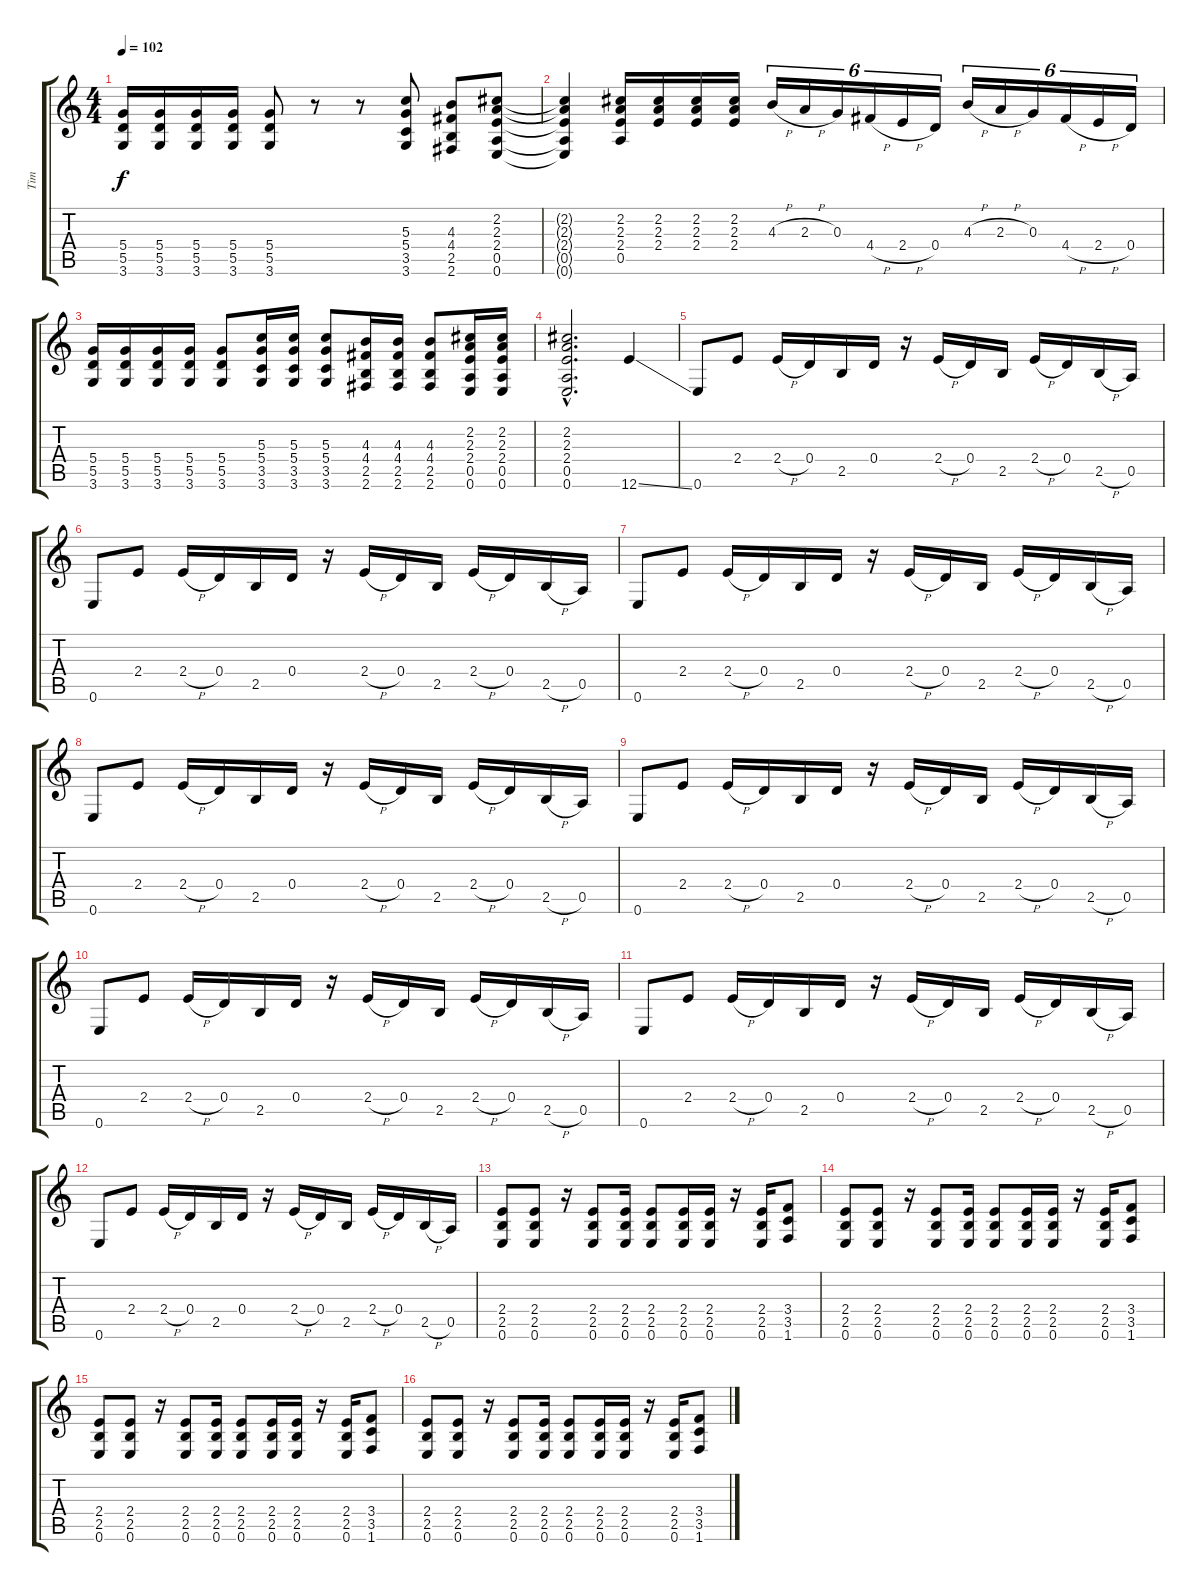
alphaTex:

\track ("Tim" "Tim") {instrument distortionguitar}
\staff {score tabs}
\tuning (E4 B3 G3 D3 A2 E2) {hide}
\ts (4 4)
\tempo 102
\clef g2
\ks c
(5.4 5.5 3.6).16{dy f} (5.4 5.5 3.6).16 (5.4 5.5 3.6).16 (5.4 5.5 3.6).16 (5.4 5.5 3.6).8 r.8 r.8 (5.3 5.4 3.5 3.6).8 (4.3 4.4 2.5 2.6).8 (2.2 2.3 2.4 0.5 0.6).8 |
(2.2{t} 2.3{t} 2.4{t} 0.5{t} 0.6{t}).4 (2.2 2.3 2.4 0.5).16 (2.2 2.3 2.4).16 (2.2 2.3 2.4).16 (2.2 2.3 2.4).16 4.3{h}.16{tu (6 4)} 2.3{h}.16{tu (6 4)} 0.3.16{tu (6 4)} 4.4{h}.16{tu (6 4)} 2.4{h}.16{tu (6 4)} 0.4.16{tu (6 4)} 4.3{h}.16{tu (6 4)} 2.3{h}.16{tu (6 4)} 0.3.16{tu (6 4)} 4.4{h}.16{tu (6 4)} 2.4{h}.16{tu (6 4)} 0.4.16{tu (6 4)} |
(5.4 5.5 3.6).16 (5.4 5.5 3.6).16 (5.4 5.5 3.6).16 (5.4 5.5 3.6).16 (5.4 5.5 3.6).8 (5.3 5.4 3.5 3.6).16 (5.3 5.4 3.5 3.6).16 (5.3 5.4 3.5 3.6).8 (4.3 4.4 2.5 2.6).16 (4.3 4.4 2.5 2.6).16 (4.3 4.4 2.5 2.6).8 (2.2 2.3 2.4 0.5 0.6).16 (2.2 2.3 2.4 0.5 0.6).16 |
(2.2{hac} 2.3{hac} 2.4{hac} 0.5{hac} 0.6{hac}).2{d} 12.6{ss}.4 |
0.6.8 2.4.8 2.4{h}.16 0.4.16 2.5.16 0.4.16 r.16 2.4{h}.16 0.4.16 2.5.16 2.4{h}.16 0.4.16 2.5{h}.16 0.5.16 |
0.6.8 2.4.8 2.4{h}.16 0.4.16 2.5.16 0.4.16 r.16 2.4{h}.16 0.4.16 2.5.16 2.4{h}.16 0.4.16 2.5{h}.16 0.5.16 |
0.6.8 2.4.8 2.4{h}.16 0.4.16 2.5.16 0.4.16 r.16 2.4{h}.16 0.4.16 2.5.16 2.4{h}.16 0.4.16 2.5{h}.16 0.5.16 |
0.6.8 2.4.8 2.4{h}.16 0.4.16 2.5.16 0.4.16 r.16 2.4{h}.16 0.4.16 2.5.16 2.4{h}.16 0.4.16 2.5{h}.16 0.5.16 |
0.6.8 2.4.8 2.4{h}.16 0.4.16 2.5.16 0.4.16 r.16 2.4{h}.16 0.4.16 2.5.16 2.4{h}.16 0.4.16 2.5{h}.16 0.5.16 |
0.6.8 2.4.8 2.4{h}.16 0.4.16 2.5.16 0.4.16 r.16 2.4{h}.16 0.4.16 2.5.16 2.4{h}.16 0.4.16 2.5{h}.16 0.5.16 |
0.6.8 2.4.8 2.4{h}.16 0.4.16 2.5.16 0.4.16 r.16 2.4{h}.16 0.4.16 2.5.16 2.4{h}.16 0.4.16 2.5{h}.16 0.5.16 |
0.6.8 2.4.8 2.4{h}.16 0.4.16 2.5.16 0.4.16 r.16 2.4{h}.16 0.4.16 2.5.16 2.4{h}.16 0.4.16 2.5{h}.16 0.5.16 |
(2.4 2.5 0.6).8 (2.4 2.5 0.6).8 r.16 (2.4 2.5 0.6).8 (2.4 2.5 0.6).16 (2.4 2.5 0.6).8 (2.4 2.5 0.6).16 (2.4 2.5 0.6).16 r.16 (2.4 2.5 0.6).16 (3.4 3.5 1.6).8 |
(2.4 2.5 0.6).8 (2.4 2.5 0.6).8 r.16 (2.4 2.5 0.6).8 (2.4 2.5 0.6).16 (2.4 2.5 0.6).8 (2.4 2.5 0.6).16 (2.4 2.5 0.6).16 r.16 (2.4 2.5 0.6).16 (3.4 3.5 1.6).8 |
(2.4 2.5 0.6).8 (2.4 2.5 0.6).8 r.16 (2.4 2.5 0.6).8 (2.4 2.5 0.6).16 (2.4 2.5 0.6).8 (2.4 2.5 0.6).16 (2.4 2.5 0.6).16 r.16 (2.4 2.5 0.6).16 (3.4 3.5 1.6).8 |
(2.4 2.5 0.6).8 (2.4 2.5 0.6).8 r.16 (2.4 2.5 0.6).8 (2.4 2.5 0.6).16 (2.4 2.5 0.6).8 (2.4 2.5 0.6).16 (2.4 2.5 0.6).16 r.16 (2.4 2.5 0.6).16 (3.4 3.5 1.6).8
